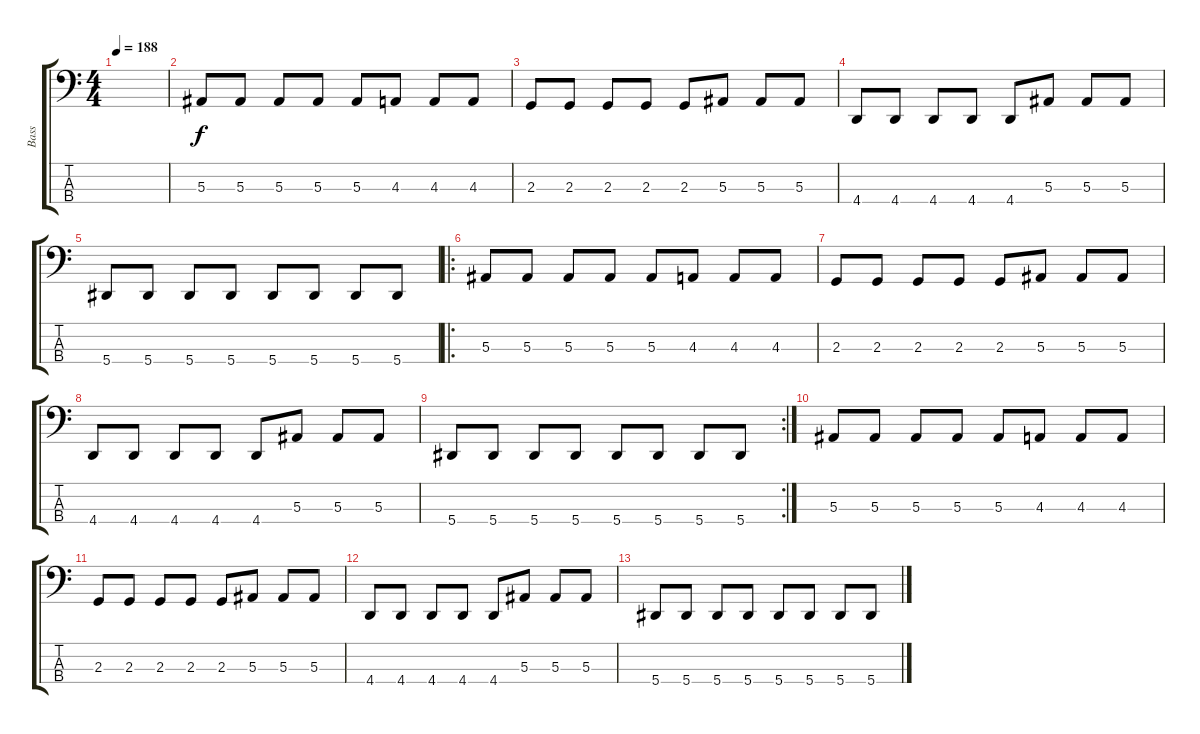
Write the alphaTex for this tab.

\track ("Bass" "Bass") {instrument electricbasspick}
\staff {score tabs}
\tuning (Eb2 Bb1 F1 Bb0) {hide}
\ts (4 4)
\tempo 188
\clef f4
\ks c
|
5.3.8 5.3.8 5.3.8 5.3.8 5.3.8 4.3.8 4.3.8 4.3.8 |
2.3.8 2.3.8 2.3.8 2.3.8 2.3.8 5.3.8 5.3.8 5.3.8 |
4.4.8 4.4.8 4.4.8 4.4.8 4.4.8 5.3.8 5.3.8 5.3.8 |
5.4.8 5.4.8 5.4.8 5.4.8 5.4.8 5.4.8 5.4.8 5.4.8 |
\ro
5.3.8 5.3.8 5.3.8 5.3.8 5.3.8 4.3.8 4.3.8 4.3.8 |
2.3.8 2.3.8 2.3.8 2.3.8 2.3.8 5.3.8 5.3.8 5.3.8 |
4.4.8 4.4.8 4.4.8 4.4.8 4.4.8 5.3.8 5.3.8 5.3.8 |
\rc 2
5.4.8 5.4.8 5.4.8 5.4.8 5.4.8 5.4.8 5.4.8 5.4.8 |
5.3.8 5.3.8 5.3.8 5.3.8 5.3.8 4.3.8 4.3.8 4.3.8 |
2.3.8 2.3.8 2.3.8 2.3.8 2.3.8 5.3.8 5.3.8 5.3.8 |
4.4.8 4.4.8 4.4.8 4.4.8 4.4.8 5.3.8 5.3.8 5.3.8 |
5.4.8 5.4.8 5.4.8 5.4.8 5.4.8 5.4.8 5.4.8 5.4.8
